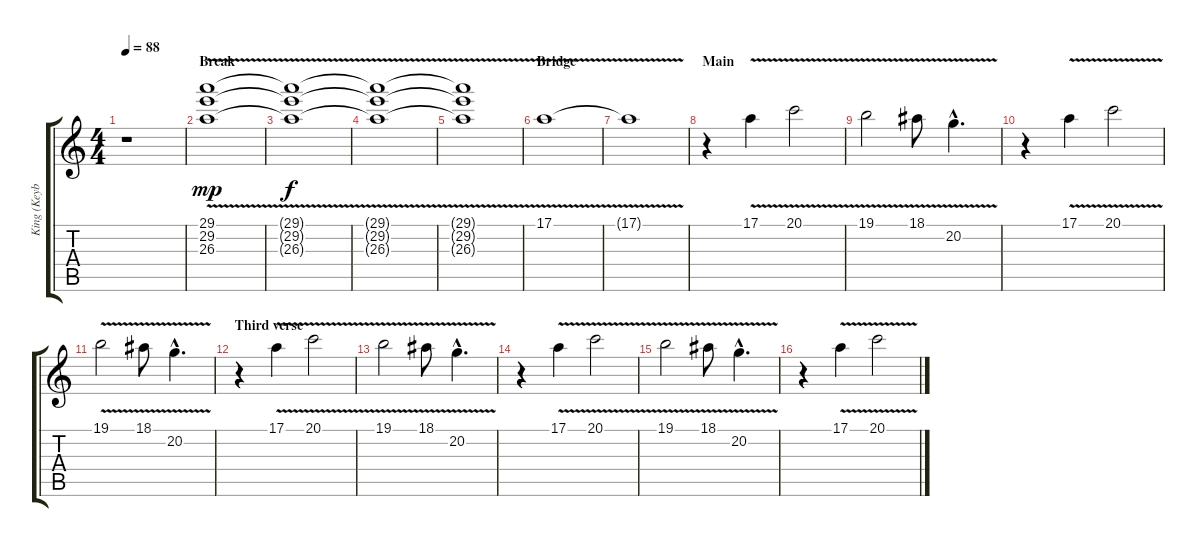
\track ("King (KeybMid)" "King (Keyb") {instrument stringensemble1}
\staff {score tabs}
\tuning (E4 B3 G3 D3 A2 E2) {hide}
\ts (4 4)
\tempo 88
\clef g2
\ks c
r.1{dy mf} |
\section ("" "Break")
(29.1{v} 29.2{v} 26.3{v}).1{dy mp} |
(29.1{v t} 29.2{v t} 26.3{v t}).1{dy f} |
(29.1{v t} 29.2{v t} 26.3{v t}).1 |
(29.1{v t} 29.2{v t} 26.3{v t}).1 |
\section ("" "Bridge")
17.1{v}.1 |
17.1{t}.1 |
\section ("" "Main")
r.4 17.1{v}.4 20.1{v}.2 |
19.1{v}.2 18.1{v}.8 20.2{v hac}.4{d} |
r.4 17.1{v}.4 20.1{v}.2 |
19.1{v}.2 18.1{v}.8 20.2{v hac}.4{d} |
\section ("" "Third verse")
r.4 17.1{v}.4 20.1{v}.2 |
19.1{v}.2 18.1{v}.8 20.2{v hac}.4{d} |
r.4 17.1{v}.4 20.1{v}.2 |
19.1{v}.2 18.1{v}.8 20.2{v hac}.4{d} |
r.4 17.1{v}.4 20.1{v}.2
